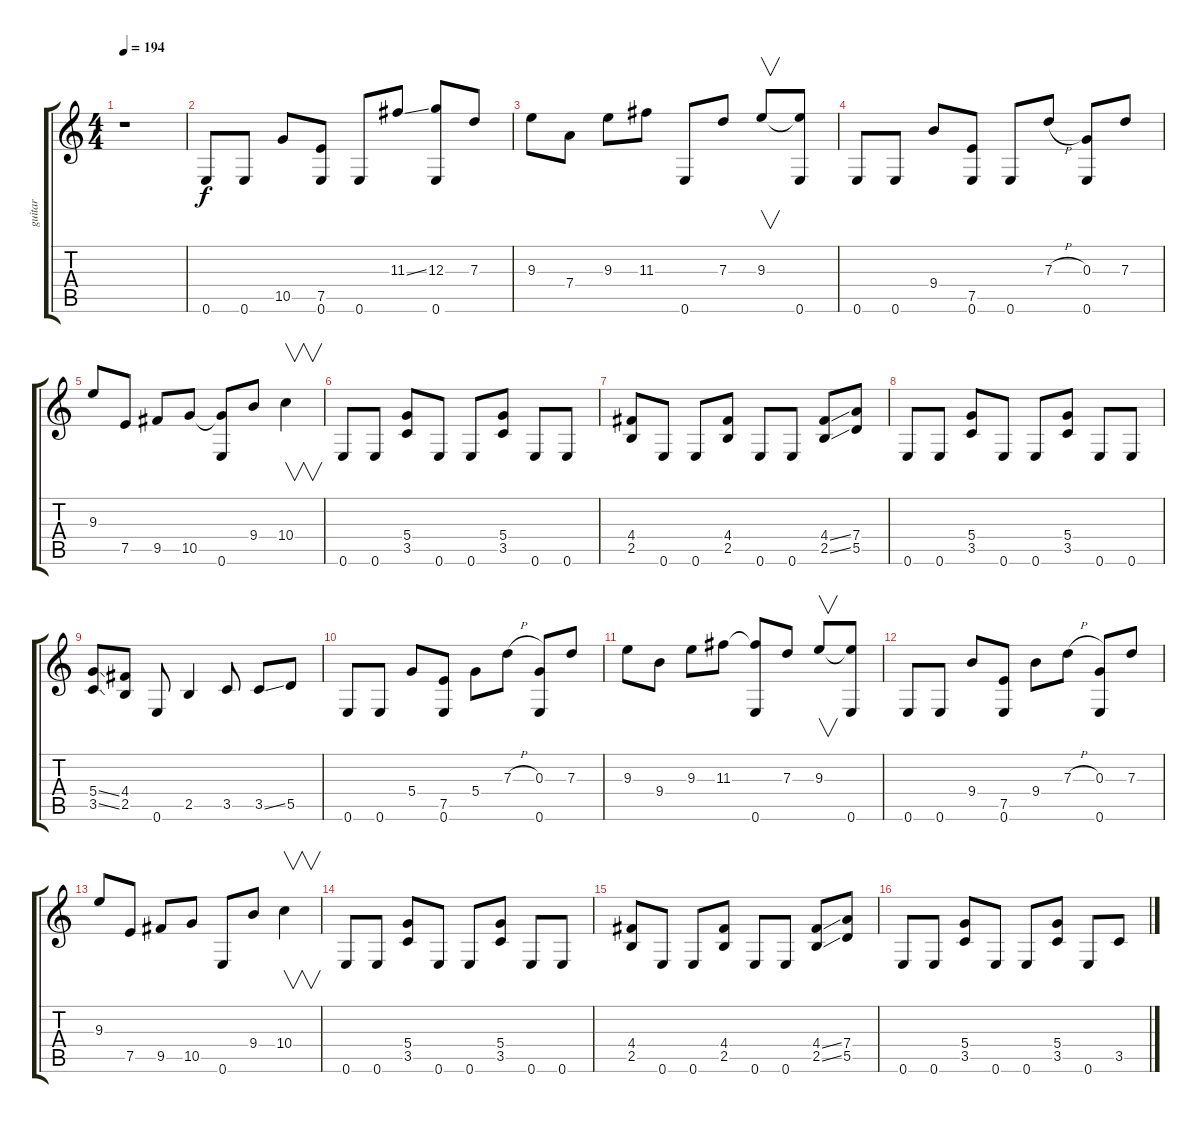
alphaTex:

\track ("guitar" "guitar") {instrument distortionguitar}
\staff {score tabs}
\tuning (E4 B3 G3 D3 A2 E2) {hide}
\ts (4 4)
\tempo 194
\clef g2
\ks c
r.1{dy f} |
0.6.8 0.6.8 10.5.8 (7.5 0.6).8 0.6.8 11.3{ss}.8 (12.3 0.6).8 7.3.8 |
9.3.8 7.4.8 9.3.8 11.3.8 0.6.8 7.3.8 9.3.8{v} (9.3{t} 0.6).8 |
0.6.8 0.6.8 9.4.8 (7.5 0.6).8 0.6.8 7.3{h}.8 (0.3 0.6).8 7.3.8 |
9.3.8 7.5.8 9.5.8 10.5.8 (10.5{t} 0.6).8 9.4.8 10.4.4{v} |
0.6.8 0.6.8 (5.4 3.5).8 0.6.8 0.6.8 (5.4 3.5).8 0.6.8 0.6.8 |
(4.4 2.5).8 0.6.8 0.6.8 (4.4 2.5).8 0.6.8 0.6.8 (4.4{ss} 2.5{ss}).8 (7.4 5.5).8 |
0.6.8 0.6.8 (5.4 3.5).8 0.6.8 0.6.8 (5.4 3.5).8 0.6.8 0.6.8 |
(5.4{ss} 3.5{ss}).8 (4.4 2.5).8 0.6.8 2.5.4 3.5.8 3.5{ss}.8 5.5.8 |
0.6.8 0.6.8 5.4.8 (7.5 0.6).8 5.4.8 7.3{h}.8 (0.3 0.6).8 7.3.8 |
9.3.8 9.4.8 9.3.8 11.3.8 (11.3{t} 0.6).8 7.3.8 9.3.8{v} (9.3{t} 0.6).8 |
0.6.8 0.6.8 9.4.8 (7.5 0.6).8 9.4.8 7.3{h}.8 (0.3 0.6).8 7.3.8 |
9.3.8 7.5.8 9.5.8 10.5.8 0.6.8 9.4.8 10.4.4{v} |
0.6.8 0.6.8 (5.4 3.5).8 0.6.8 0.6.8 (5.4 3.5).8 0.6.8 0.6.8 |
(4.4 2.5).8 0.6.8 0.6.8 (4.4 2.5).8 0.6.8 0.6.8 (4.4{ss} 2.5{ss}).8 (7.4 5.5).8 |
0.6.8 0.6.8 (5.4 3.5).8 0.6.8 0.6.8 (5.4 3.5).8 0.6.8 3.5.8
